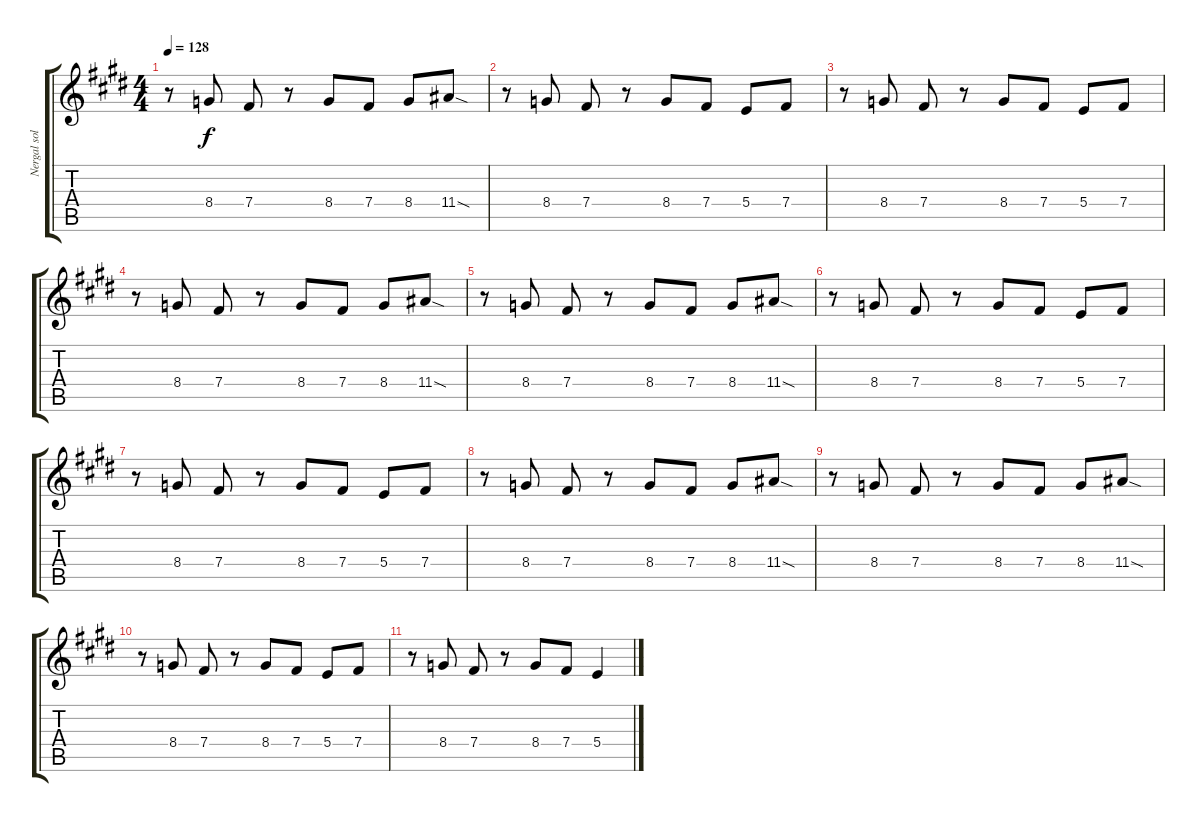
\track ("Nergal solo/Fills" "Nergal sol") {instrument distortionguitar}
\staff {score tabs}
\tuning (Db4 Ab3 E3 B2 Gb2 Db2) {hide}
\ts (4 4)
\tempo 128
\clef g2
\ks c#minor
r.8{dy f} 8.4.8 7.4.8 r.8 8.4.8 7.4.8 8.4.8 11.4{sod}.8 |
r.8 8.4.8 7.4.8 r.8 8.4.8 7.4.8 5.4.8 7.4.8 |
r.8 8.4.8 7.4.8 r.8 8.4.8 7.4.8 5.4.8 7.4.8 |
r.8 8.4.8 7.4.8 r.8 8.4.8 7.4.8 8.4.8 11.4{sod}.8 |
r.8 8.4.8 7.4.8 r.8 8.4.8 7.4.8 8.4.8 11.4{sod}.8 |
r.8 8.4.8 7.4.8 r.8 8.4.8 7.4.8 5.4.8 7.4.8 |
r.8 8.4.8 7.4.8 r.8 8.4.8 7.4.8 5.4.8 7.4.8 |
r.8 8.4.8 7.4.8 r.8 8.4.8 7.4.8 8.4.8 11.4{sod}.8 |
r.8 8.4.8 7.4.8 r.8 8.4.8 7.4.8 8.4.8 11.4{sod}.8 |
r.8 8.4.8 7.4.8 r.8 8.4.8 7.4.8 5.4.8 7.4.8 |
r.8 8.4.8 7.4.8 r.8 8.4.8 7.4.8 5.4.4
